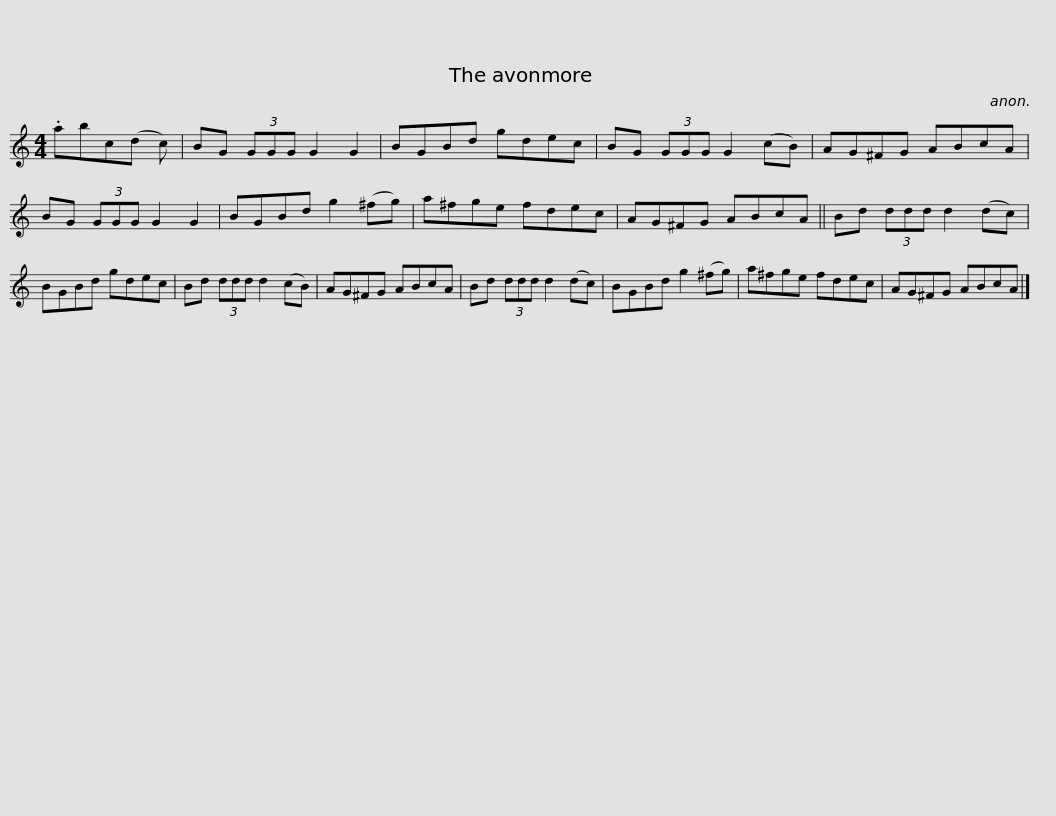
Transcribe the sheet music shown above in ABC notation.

X:1
L:1/8
M:4/4
I:linebreak $
K:C
V:1 treble
V:1
 .abc(d c) | BG (3GGG G2 G2 | BGBd gdec | BG (3GGG G2 (cB) | AG^FG ABcA | %5
 BG (3GGG G2 G2 |$ BGBd g2 (^fg) | a^fge fdec | AG^FG ABcA || Bd (3ddd d2 (dc) | %10
 BGBd gdec |$ Bd (3ddd d2 (cB) | AG^FG ABcA | Bd (3ddd d2 (dc) | BGBd g2 (^fg) | %15
 a^fge fdec |$ AG^FG ABcA |] %17
